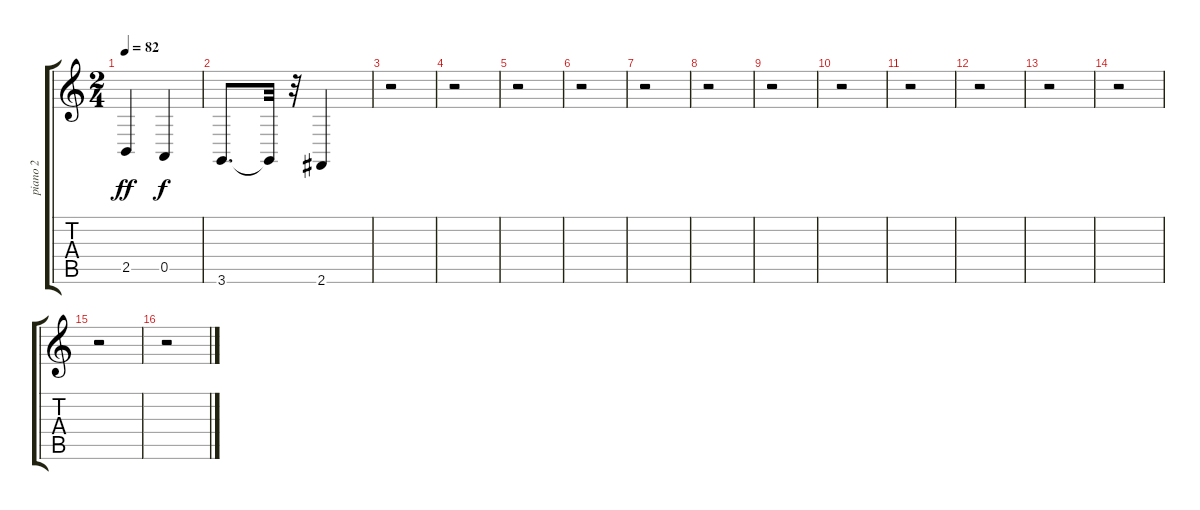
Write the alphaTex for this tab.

\track ("piano 2" "piano 2") {instrument honkytonkpiano}
\staff {score tabs}
\tuning (E4 B3 G3 D3 A2 E2) {hide}
\ts (2 4)
\tempo 82
\clef g2
\ks c
2.5.4{dy ff} 0.5.4{dy f} |
3.6.8{d} 3.6{t}.32 r.32 2.6.4 |
r.2 |
r.2 |
r.2 |
r.2 |
r.2 |
r.2 |
r.2 |
r.2 |
r.2 |
r.2 |
r.2 |
r.2 |
r.2 |
r.2
